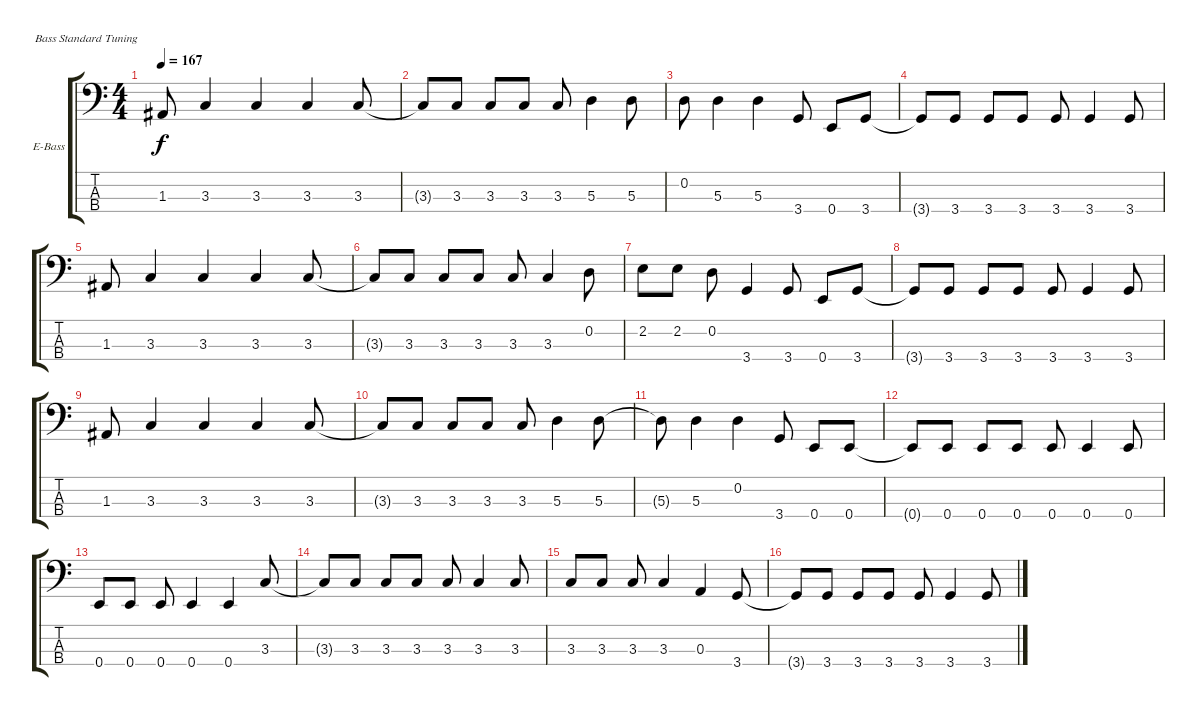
\bracketExtendMode groupsimilarinstruments
\firstSystemTrackNameOrientation horizontal
\otherSystemsTrackNameOrientation horizontal
\track ("Bass" "E-Bass") {instrument slapbass2}
\staff {score tabs}
\tuning (G2 D2 A1 E1)
\ts (4 4)
\tempo 167
\clef f4
\ks c
1.3.8{dy f} 3.3.4 3.3.4 3.3.4 3.3.8 |
3.3{t}.8 3.3.8 3.3.8 3.3.8 3.3.8 5.3.4 5.3.8 |
0.2.8 5.3.4 5.3.4 3.4.8 0.4.8 3.4.8 |
3.4{t}.8 3.4.8 3.4.8 3.4.8 3.4.8 3.4.4 3.4.8 |
1.3.8 3.3.4 3.3.4 3.3.4 3.3.8 |
3.3{t}.8 3.3.8 3.3.8 3.3.8 3.3.8 3.3.4 0.2.8 |
2.2.8 2.2.8 0.2.8 3.4.4 3.4.8 0.4.8 3.4.8 |
3.4{t}.8 3.4.8 3.4.8 3.4.8 3.4.8 3.4.4 3.4.8 |
1.3.8 3.3.4 3.3.4 3.3.4 3.3.8 |
3.3{t}.8 3.3.8 3.3.8 3.3.8 3.3.8 5.3.4 5.3.8 |
5.3{t}.8 5.3.4 0.2.4 3.4.8 0.4.8 0.4.8 |
0.4{t}.8 0.4.8 0.4.8 0.4.8 0.4.8 0.4.4 0.4.8 |
0.4.8 0.4.8 0.4.8 0.4.4 0.4.4 3.3.8 |
3.3{t}.8 3.3.8 3.3.8 3.3.8 3.3.8 3.3.4 3.3.8 |
3.3.8 3.3.8 3.3.8 3.3.4 0.3.4 3.4.8 |
3.4{t}.8 3.4.8 3.4.8 3.4.8 3.4.8 3.4.4 3.4.8
